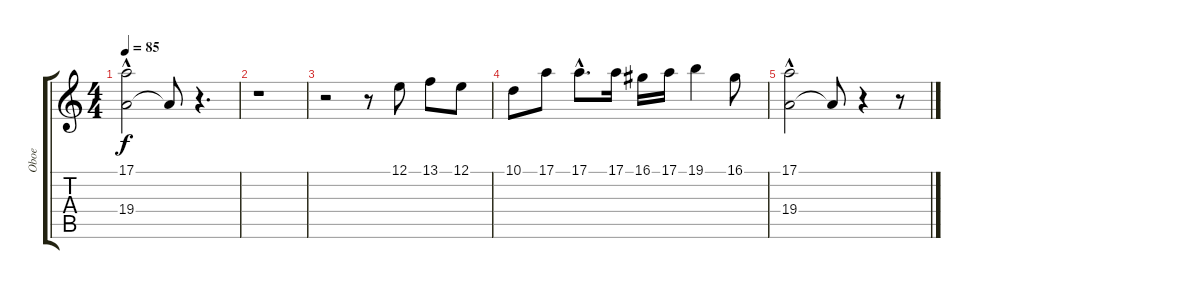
\track ("Oboe" "Oboe") {instrument oboe}
\staff {score tabs}
\tuning (E4 B3 G3 D3 A2 E2) {hide}
\ts (4 4)
\tempo 85
\clef g2
\ks c
(17.1{hac} 19.4).2{dy f} 19.4{t}.8 r.4{d} |
r.1 |
r.2 r.8 12.1.8 13.1.8 12.1.8 |
10.1.8 17.1.8 17.1{hac}.8{d} 17.1.16 16.1.16 17.1.16 19.1.4 16.1.8 |
(17.1{hac} 19.4).2 19.4{t}.8 r.4 r.8
